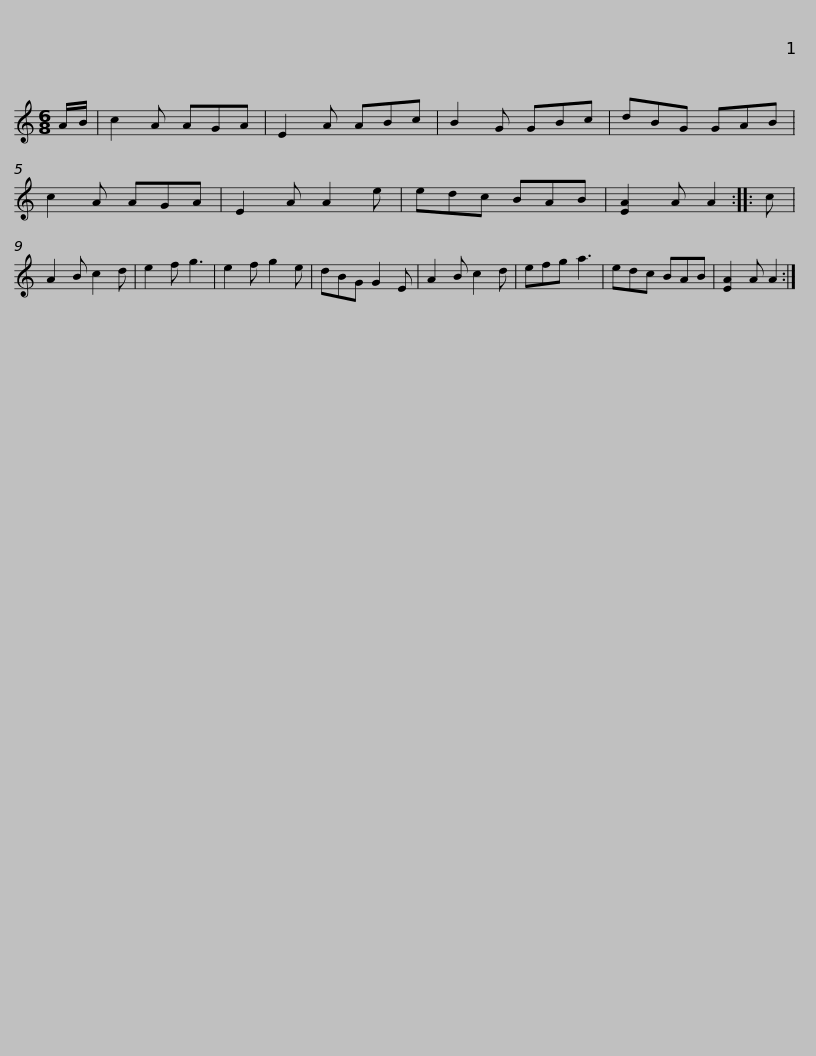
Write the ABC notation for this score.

X:1
L:1/8
M:6/8
I:linebreak $
K:C
V:1 treble
V:1
 A/B/ | c2 A AGA | E2 A ABc | B2 G GBc | dBG GAB | %5
 c2 A AGA | E2 A A2 e | edc BAB | [EA]2 A A2 ::$ c | %10
 A2 B c2 d | e2 f g3 | e2 f g2 e | dBG G2 E | A2 B c2 d | %15
 efg a3 | edc BAB | [EA]2 A A2 :| %18
